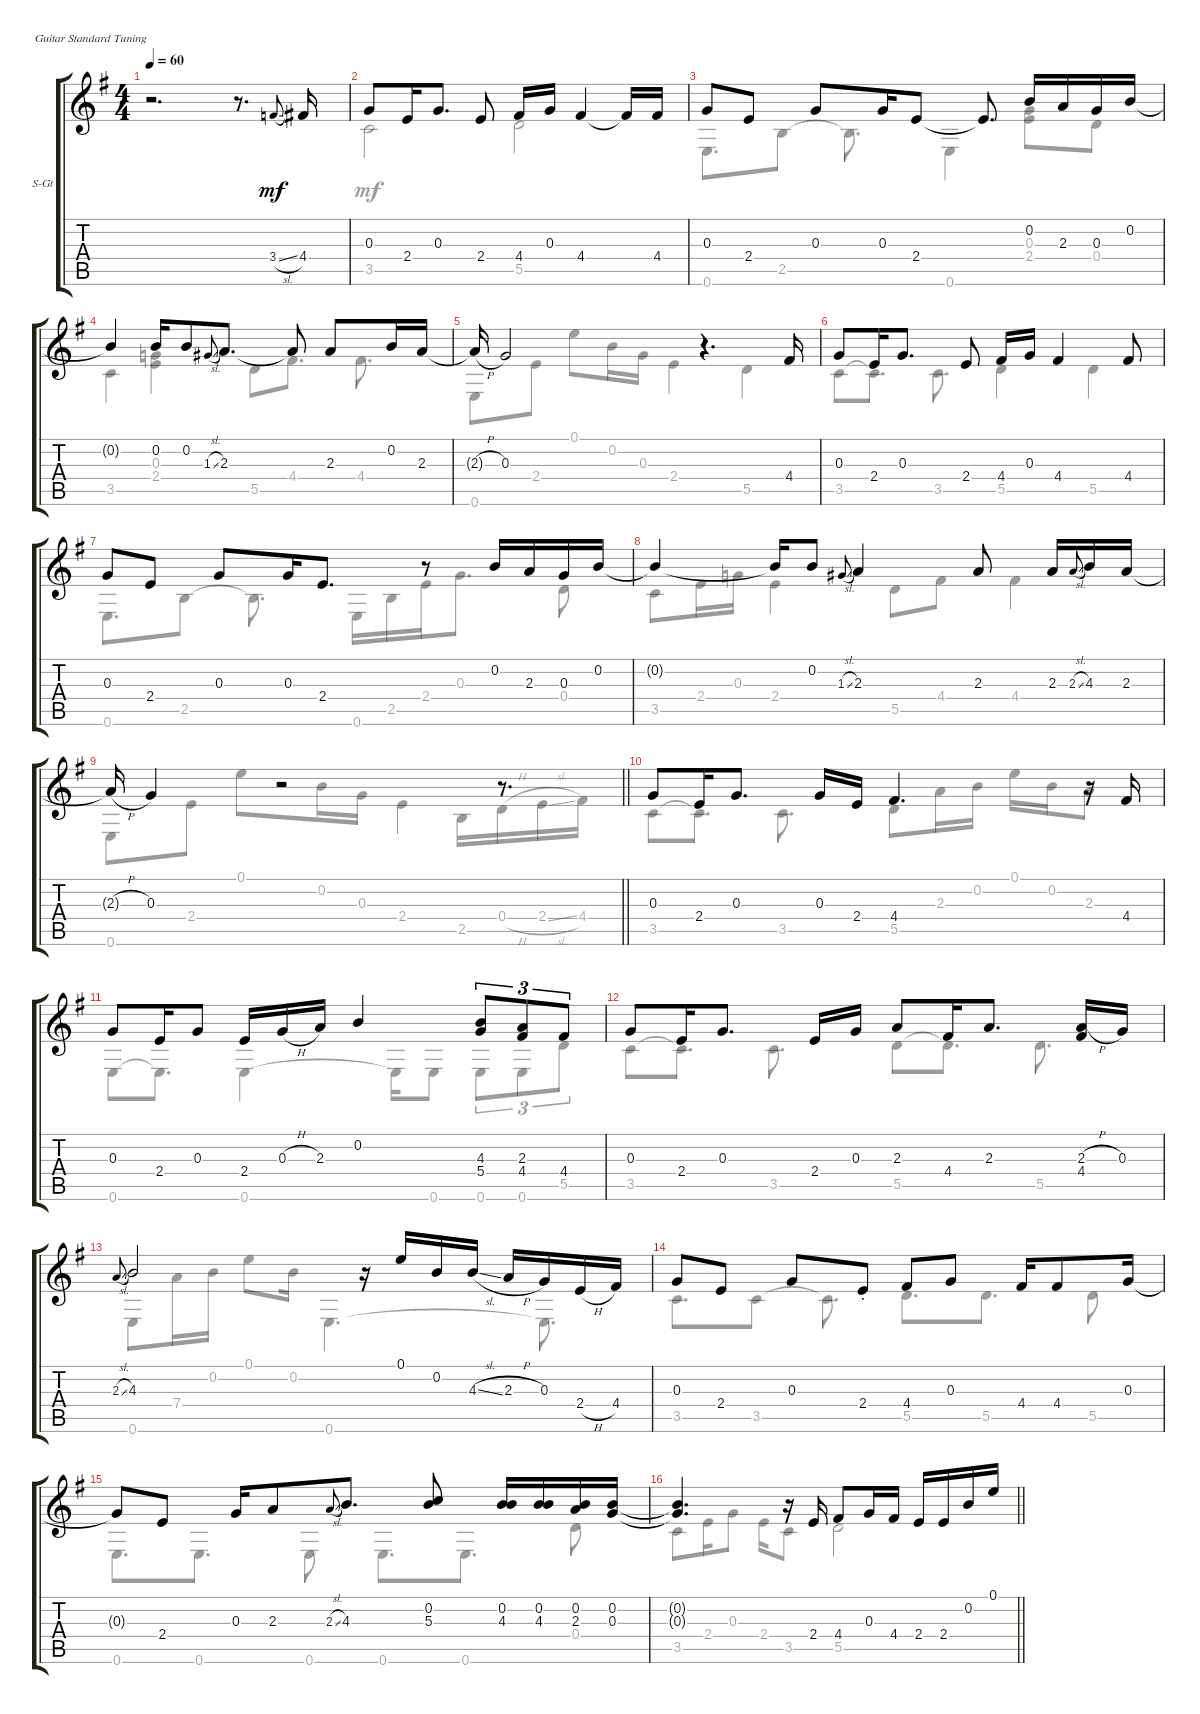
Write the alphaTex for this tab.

\defaultSystemsLayout 4
\bracketExtendMode groupsimilarinstruments
\firstSystemTrackNameOrientation horizontal
\otherSystemsTrackNameOrientation horizontal
\track ("Steel Guitar" "S-Gt") {instrument acousticguitarsteel}
\staff {score tabs}
\tuning (E4 B3 G3 D3 A2 E2)
\voice
\ts (4 4)
\tempo 60
\clef g2
\scale
0.481931
\ks g
r.2{d dy mf instrument acousticguitarsteel} r.8{d} 3.4{sl}.8{gr onbeat} 4.4.16 |
\scale
0.518251 0.3.8 2.4.16 0.3.8{d} 2.4.8 4.4.16 0.3.16 4.4.4 4.4{t}.16 4.4.16 |
\scale
0.555528 0.3.8 2.4.8 0.3.8 0.3.16 2.4.8 2.4{t}.8{d} 0.2.16 2.3.16 0.3.16 0.2.16 |
\scale
0.44449 0.2{t}.4 0.2.16 0.2.8 1.3{sl}.8{gr onbeat} 2.3.8{d} 2.3{t}.8 2.3.8 0.2.16 2.3.16 |
\scale
0.538879 2.3{h t}.16 0.3.2 r.4{d} 4.4.16 |
\scale
0.461139 0.3.8 2.4.16 0.3.8{d} 2.4.8 4.4.16 0.3.16 4.4.4 4.4.8 |
\scale
0.458764 0.3.8 2.4.8 0.3.8 0.3.16 2.4.8{d} r.8 0.2.16 2.3.16 0.3.16 0.2.16 |
\scale
0.541216 0.2{t}.4 0.2{t}.16 0.2.8 1.3{sl}.8{gr onbeat} 2.3.4 2.3.8 2.3.16 2.3{sl}.8{gr onbeat} 4.3.16 2.3.16 |
\scale
0.548885
\barLineRight lightlight
2.3{h t}.16 0.3.4 r.2 r.8{d} |
\scale
0.451176 0.3.8 2.4.16 0.3.8{d} 0.3.16 2.4.16 4.4.4{d} r.16 4.4.16 |
\scale
0.540995 0.3.8 2.4.16 0.3.8 2.4.16 0.3{h}.16 2.3.16 0.2.4 (4.3 5.4).8{tu (3 2)} (2.3 4.4).8{tu (3 2)} 4.4.8{tu (3 2)} |
\scale
0.459014 0.3.8 2.4.16 0.3.8{d} 2.4.16 0.3.16 2.3.8 4.4.16 2.3.8{d} (2.3{h} 4.4).16 0.3.16 |
\scale
0.566098 2.3{sl}.8{gr onbeat} 4.3.2 r.16 0.1.16 0.2.16 4.3{sl}.16 2.3{h}.16 0.3.16 2.4{h}.16 4.4.16 |
\scale
0.434013 0.3.8 2.4.8 0.3.8 2.4{st}.8 4.4.8 0.3.8 4.4.16 4.4.8 0.3.16 |
\scale
0.571299 0.3{t}.8 2.4.8 0.3.16 2.3.8 2.3{sl}.8{gr onbeat} 4.3.8{d} (5.3 0.2).8 (4.3 0.2).16 (0.2 4.3).16 (0.2 2.3).16 (0.3 0.2).16 |
\scale
0.428507
\barLineRight lightlight
(0.2{t} 0.3{t}).4{d} r.16 2.4.16 4.4.8 0.3.16 4.4.16 2.4.16 2.4.16 0.2.16 0.1.16
\voice
\clef g2
\ottava regular
\simile none
\scale
0.481931
\ks g
|
\scale
0.518251 3.5.2 5.5.2 |
\scale
0.555528 0.6.8{d} 2.5.8 2.5{t}.8{d} 0.6.4 (0.3 2.4).8 0.4.8 |
\scale
0.44449 3.5.4 (0.3 2.4).4 5.5.8 4.4.8{d} 4.4.8{d} |
\scale
0.538879 0.6.8 2.4.8 0.1.8 0.2.16 0.3.16 2.4.4 5.5.4 |
\scale
0.461139 3.5.8 3.5{t}.8{d} 3.5.8{d} 5.5.4 5.5.4 |
\scale
0.458764 0.6.8{d} 2.5.8 2.5{t}.8{d} 0.6.16 2.5.16 2.4.16 0.3.8{d} 0.4.8 |
\scale
0.541216 3.5.8 2.4.16 0.3.16 2.4.4 5.5.8 4.4.8 4.4.4 |
\scale
0.548885
\barLineRight lightlight
0.6.8 2.4.8 0.1.8 0.2.16 0.3.16 2.4.4 2.5.16 0.4{h}.16 2.4{sl}.16 4.4.16 |
\scale
0.451176 3.5.8 3.5{t}.8{d} 3.5.8{d} 5.5.8 2.3.16 0.2.16 0.1.16 0.2.16 2.3.8 |
\scale
0.540995 0.6.8 0.6{t}.8{d} 0.6.4 0.6{t}.16 0.6.8 0.6.8{tu (3 2)} 0.6.8{tu (3 2)} 5.5.8{tu (3 2)} |
\scale
0.459014 3.5.8 3.5{t}.8{d} 3.5.8{d} 5.5.8 5.5{t}.8{d} 5.5.8{d} |
\scale
0.566098 0.6.8 7.4.16 0.2.16 0.1.8 0.2.16 0.6.4{d} 0.6{t}.8{d} |
\scale
0.434013 3.5.8{d} 3.5.8 3.5{t}.8{d} 5.5.8{d} 5.5.8{d} 5.5.8 |
\scale
0.571299 0.6.8{d} 0.6.8{d} 0.6.8 0.6.8{d} 0.6.8{d} 0.4.8 |
\scale
0.428507
\barLineRight lightlight
3.5.8 2.4.16 0.3.8 2.4.16 3.5.8 5.5.2
